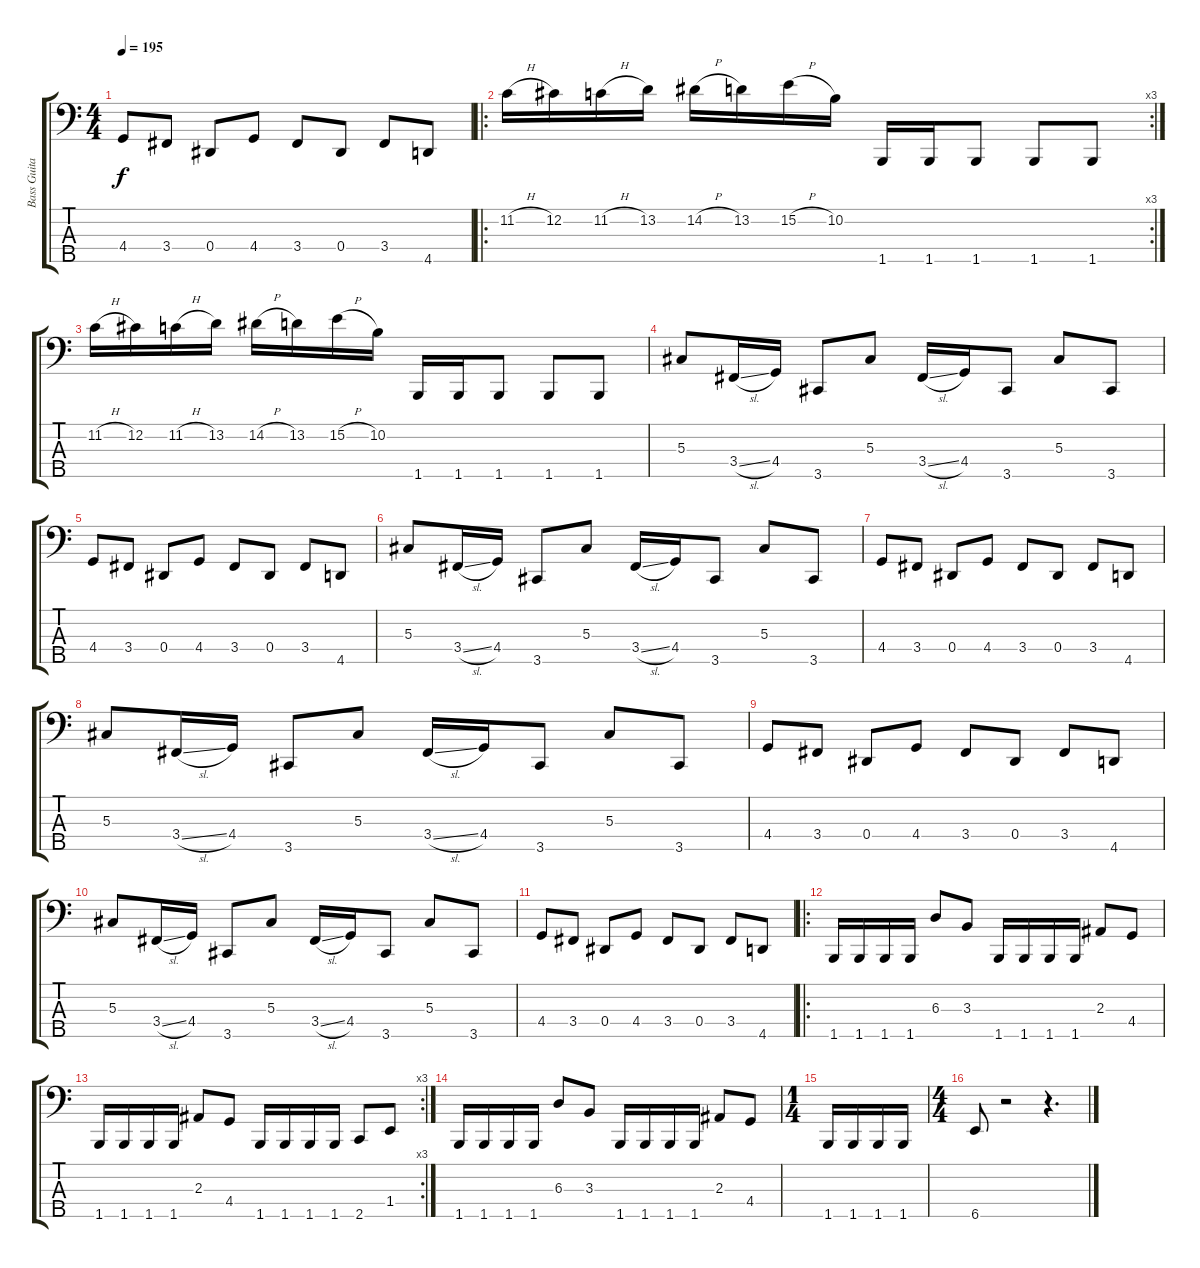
\track ("Bass Guitar" "Bass Guita") {instrument electricbassfinger}
\staff {score tabs}
\tuning (Gb2 Db2 Ab1 Eb1 Bb0) {hide}
\ts (4 4)
\tempo 195
\clef f4
\ks c
4.4.8{dy f} 3.4.8 0.4.8 4.4.8 3.4.8 0.4.8 3.4.8 4.5.8 |
\ro
\rc 3
11.2{h}.16 12.2.16 11.2{h}.16 13.2.16 14.2{h}.16 13.2.16 15.2{h}.16 10.2.16 1.5.16 1.5.16 1.5.8 1.5.8 1.5.8 |
11.2{h}.16 12.2.16 11.2{h}.16 13.2.16 14.2{h}.16 13.2.16 15.2{h}.16 10.2.16 1.5.16 1.5.16 1.5.8 1.5.8 1.5.8 |
5.3.8 3.4{sl}.16 4.4.16 3.5.8 5.3.8 3.4{sl}.16 4.4.16 3.5.8 5.3.8 3.5.8 |
4.4.8 3.4.8 0.4.8 4.4.8 3.4.8 0.4.8 3.4.8 4.5.8 |
5.3.8 3.4{sl}.16 4.4.16 3.5.8 5.3.8 3.4{sl}.16 4.4.16 3.5.8 5.3.8 3.5.8 |
4.4.8 3.4.8 0.4.8 4.4.8 3.4.8 0.4.8 3.4.8 4.5.8 |
5.3.8 3.4{sl}.16 4.4.16 3.5.8 5.3.8 3.4{sl}.16 4.4.16 3.5.8 5.3.8 3.5.8 |
4.4.8 3.4.8 0.4.8 4.4.8 3.4.8 0.4.8 3.4.8 4.5.8 |
5.3.8 3.4{sl}.16 4.4.16 3.5.8 5.3.8 3.4{sl}.16 4.4.16 3.5.8 5.3.8 3.5.8 |
4.4.8 3.4.8 0.4.8 4.4.8 3.4.8 0.4.8 3.4.8 4.5.8 |
\ro
1.5.16 1.5.16 1.5.16 1.5.16 6.3.8 3.3.8 1.5.16 1.5.16 1.5.16 1.5.16 2.3.8 4.4.8 |
\rc 3
1.5.16 1.5.16 1.5.16 1.5.16 2.3.8 4.4.8 1.5.16 1.5.16 1.5.16 1.5.16 2.5.8 1.4.8 |
1.5.16 1.5.16 1.5.16 1.5.16 6.3.8 3.3.8 1.5.16 1.5.16 1.5.16 1.5.16 2.3.8 4.4.8 |
\ts (1 4)
1.5.16 1.5.16 1.5.16 1.5.16 |
\ts (4 4)
6.5.8 r.2 r.4{d}
